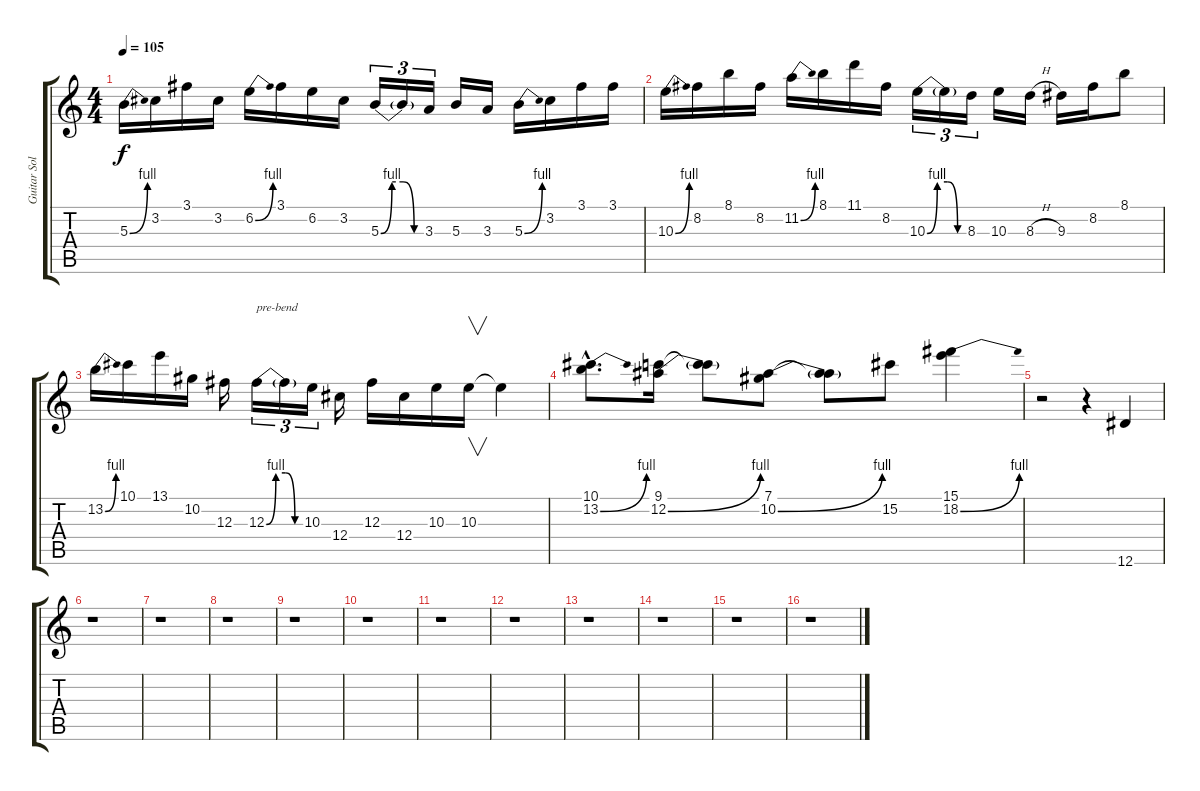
\track ("Guitar Solo" "Guitar Sol") {instrument overdrivenguitar}
\staff {score tabs}
\tuning (Eb4 Bb3 Gb3 Db3 Ab2 Eb2) {hide}
\ts (4 4)
\tempo 105
\clef g2
\ks c
5.3{be (bend 0 0 60 4)}.16{dy f} 3.2.16 3.1.16 3.2.16 6.2{be (bend 0 0 60 4)}.16 3.1.16 6.2.16 3.2.16 5.3{be (custom 0 0 15 4 30 4 45 0 60 0)}.16{tu (3 2)} 5.3{t}.16{tu (3 2)} 3.3.16{tu (3 2)} 5.3.16 3.3.16 5.3{be (bend 0 0 60 4)}.16 3.2.16 3.1.16 3.1.16 |
10.3{be (bend 0 0 60 4)}.16 8.2.16 8.1.16 8.2.16 11.2{be (bend 0 0 60 4)}.16 8.1.16 11.1.16 8.2.16 10.3{be (custom 0 0 15 4 30 4 45 0 60 0)}.16{tu (3 2)} 10.3{t}.16{tu (3 2)} 8.3.16{tu (3 2)} 10.3.16 8.3{h}.16 9.3.16 8.2.16 8.1.8 |
13.2{be (bend 0 0 60 4)}.16 10.1.16 13.1.16 10.2.16 12.3.16 12.3{be (custom 0 0 15 4 30 4 45 0 60 0)}.16{tu (3 2) txt "pre-bend"} 12.3{t}.16{tu (3 2)} 10.3.16{tu (3 2)} 12.4.16 12.3.16 12.4.16 10.3.16 10.3.16{v} 10.3{t}.4 |
(10.1{hac} 13.2{be (bend 0 0 60 4) hac}).8{d} (9.1 12.2{be (bend 0 0 60 4)}).16 (9.1{t} 12.2{t}).8 (7.1 10.2{be (bend 0 0 60 4)}).8 (7.1{t} 10.2{t}).8 15.2.8 (15.1 18.2{be (bend 0 0 60 4)}).4 |
r.2 r.4 12.6.4 |
r.1 |
r.1 |
r.1 |
r.1 |
r.1 |
r.1 |
r.1 |
r.1 |
r.1 |
r.1 |
r.1
